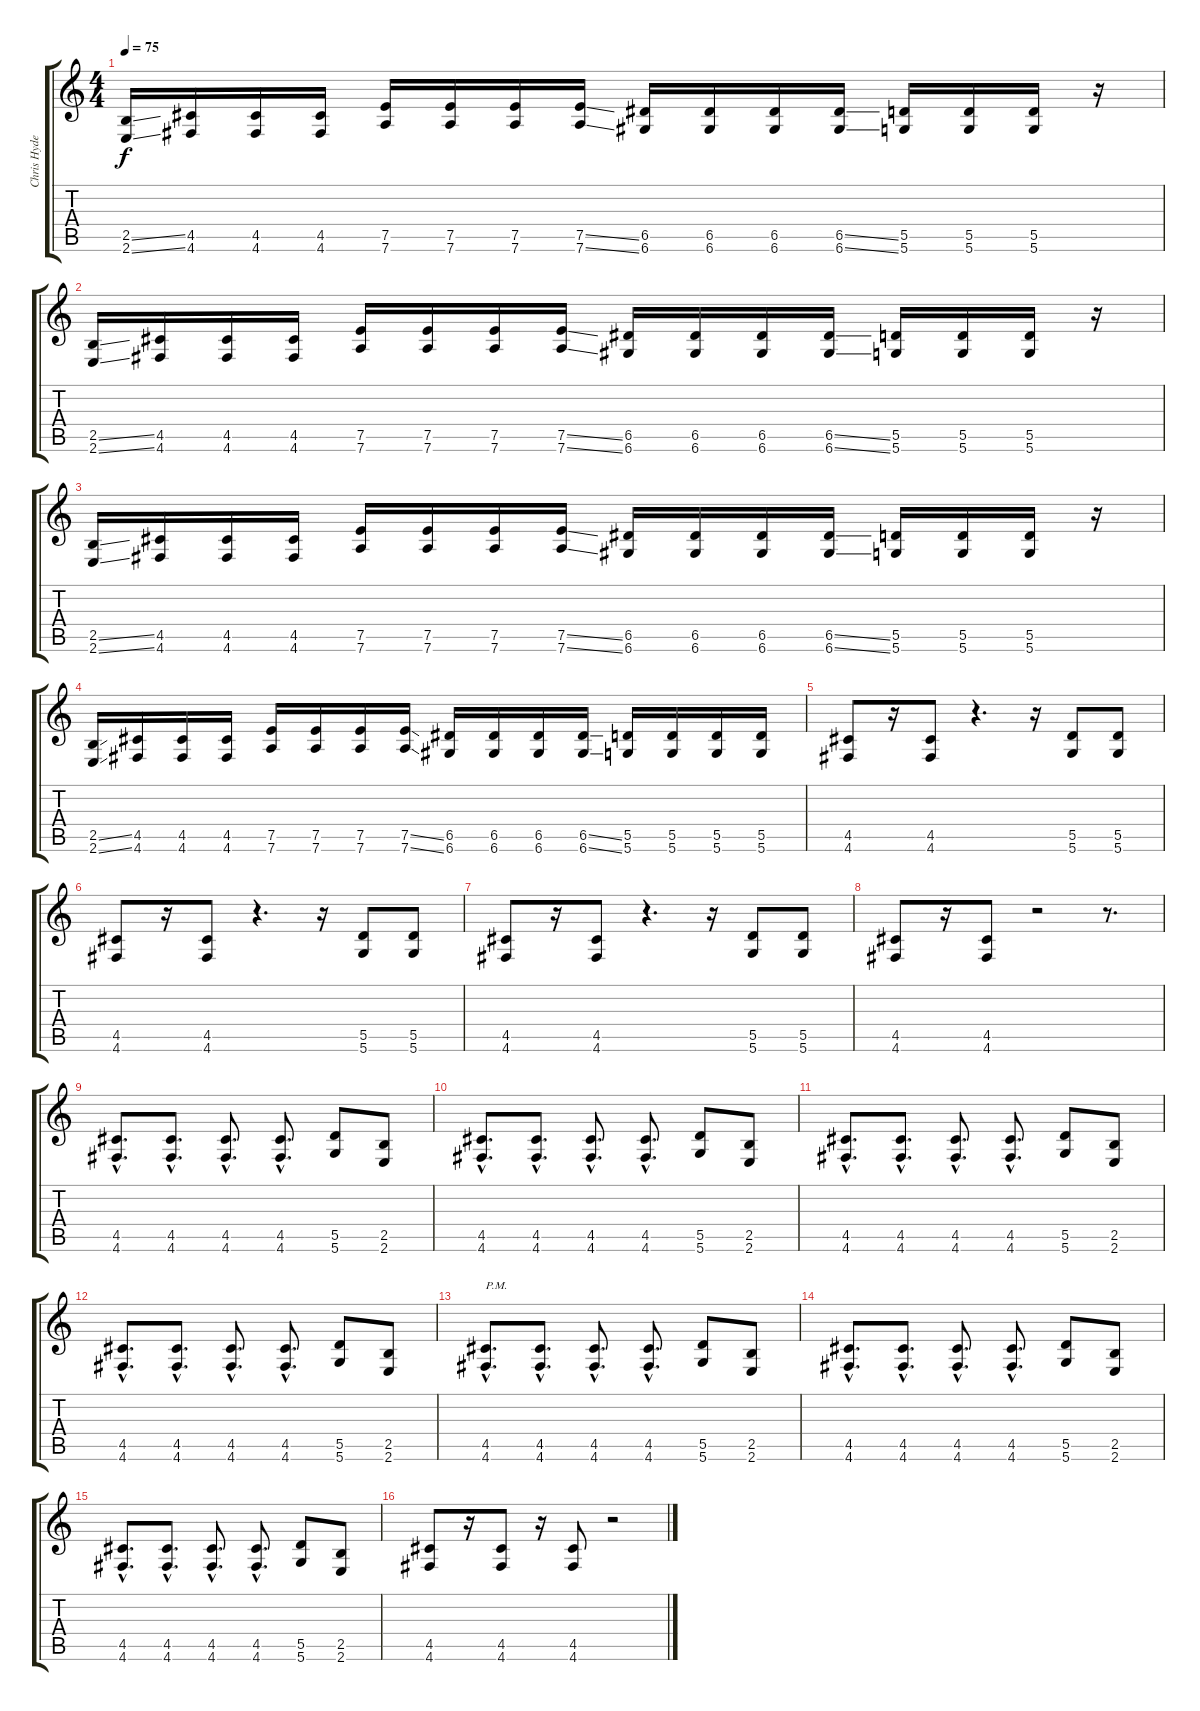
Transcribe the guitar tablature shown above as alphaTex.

\track ("Chris Hyde (Guitar 2)" "Chris Hyde") {instrument distortionguitar}
\staff {score tabs}
\tuning (E4 B3 G3 D3 A2 D2) {hide}
\ts (4 4)
\tempo 75
\clef g2
\ks c
(2.5{ss} 2.6{ss}).16{dy f} (4.5 4.6).16 (4.5 4.6).16 (4.5 4.6).16 (7.5 7.6).16 (7.5 7.6).16 (7.5 7.6).16 (7.5{ss} 7.6{ss}).16 (6.5 6.6).16 (6.5 6.6).16 (6.5 6.6).16 (6.5{ss} 6.6{ss}).16 (5.5 5.6).16 (5.5 5.6).16 (5.5 5.6).16 r.16 |
(2.5{ss} 2.6{ss}).16 (4.5 4.6).16 (4.5 4.6).16 (4.5 4.6).16 (7.5 7.6).16 (7.5 7.6).16 (7.5 7.6).16 (7.5{ss} 7.6{ss}).16 (6.5 6.6).16 (6.5 6.6).16 (6.5 6.6).16 (6.5{ss} 6.6{ss}).16 (5.5 5.6).16 (5.5 5.6).16 (5.5 5.6).16 r.16 |
(2.5{ss} 2.6{ss}).16 (4.5 4.6).16 (4.5 4.6).16 (4.5 4.6).16 (7.5 7.6).16 (7.5 7.6).16 (7.5 7.6).16 (7.5{ss} 7.6{ss}).16 (6.5 6.6).16 (6.5 6.6).16 (6.5 6.6).16 (6.5{ss} 6.6{ss}).16 (5.5 5.6).16 (5.5 5.6).16 (5.5 5.6).16 r.16 |
(2.5{ss} 2.6{ss}).16 (4.5 4.6).16 (4.5 4.6).16 (4.5 4.6).16 (7.5 7.6).16 (7.5 7.6).16 (7.5 7.6).16 (7.5{ss} 7.6{ss}).16 (6.5 6.6).16 (6.5 6.6).16 (6.5 6.6).16 (6.5{ss} 6.6{ss}).16 (5.5 5.6).16 (5.5 5.6).16 (5.5 5.6).16 (5.5 5.6).16 |
(4.5 4.6).8 r.16 (4.5 4.6).8 r.4{d} r.16 (5.5 5.6).8 (5.5 5.6).8 |
(4.5 4.6).8 r.16 (4.5 4.6).8 r.4{d} r.16 (5.5 5.6).8 (5.5 5.6).8 |
(4.5 4.6).8 r.16 (4.5 4.6).8 r.4{d} r.16 (5.5 5.6).8 (5.5 5.6).8 |
(4.5 4.6).8 r.16 (4.5 4.6).8 r.2 r.8{d} |
(4.5{hac} 4.6{hac}).8{d} (4.5{hac} 4.6{hac}).8{d} (4.5{hac} 4.6{hac}).8{d} (4.5{hac} 4.6{hac}).8{d} (5.5 5.6).8 (2.5 2.6).8 |
(4.5{hac} 4.6{hac}).8{d} (4.5{hac} 4.6{hac}).8{d} (4.5{hac} 4.6{hac}).8{d} (4.5{hac} 4.6{hac}).8{d} (5.5 5.6).8 (2.5 2.6).8 |
(4.5{hac} 4.6{hac}).8{d} (4.5{hac} 4.6{hac}).8{d} (4.5{hac} 4.6{hac}).8{d} (4.5{hac} 4.6{hac}).8{d} (5.5 5.6).8 (2.5 2.6).8 |
(4.5{hac} 4.6{hac}).8{d} (4.5{hac} 4.6{hac}).8{d} (4.5{hac} 4.6{hac}).8{d} (4.5{hac} 4.6{hac}).8{d} (5.5 5.6).8 (2.5 2.6).8 |
(4.5{hac} 4.6{hac}).8{d txt "P.M."} (4.5{hac} 4.6{hac}).8{d} (4.5{hac} 4.6{hac}).8{d} (4.5{hac} 4.6{hac}).8{d} (5.5 5.6).8 (2.5 2.6).8 |
(4.5{hac} 4.6{hac}).8{d} (4.5{hac} 4.6{hac}).8{d} (4.5{hac} 4.6{hac}).8{d} (4.5{hac} 4.6{hac}).8{d} (5.5 5.6).8 (2.5 2.6).8 |
(4.5{hac} 4.6{hac}).8{d} (4.5{hac} 4.6{hac}).8{d} (4.5{hac} 4.6{hac}).8{d} (4.5{hac} 4.6{hac}).8{d} (5.5 5.6).8 (2.5 2.6).8 |
(4.5 4.6).8 r.16 (4.5 4.6).8 r.16 (4.5 4.6).8 r.2
